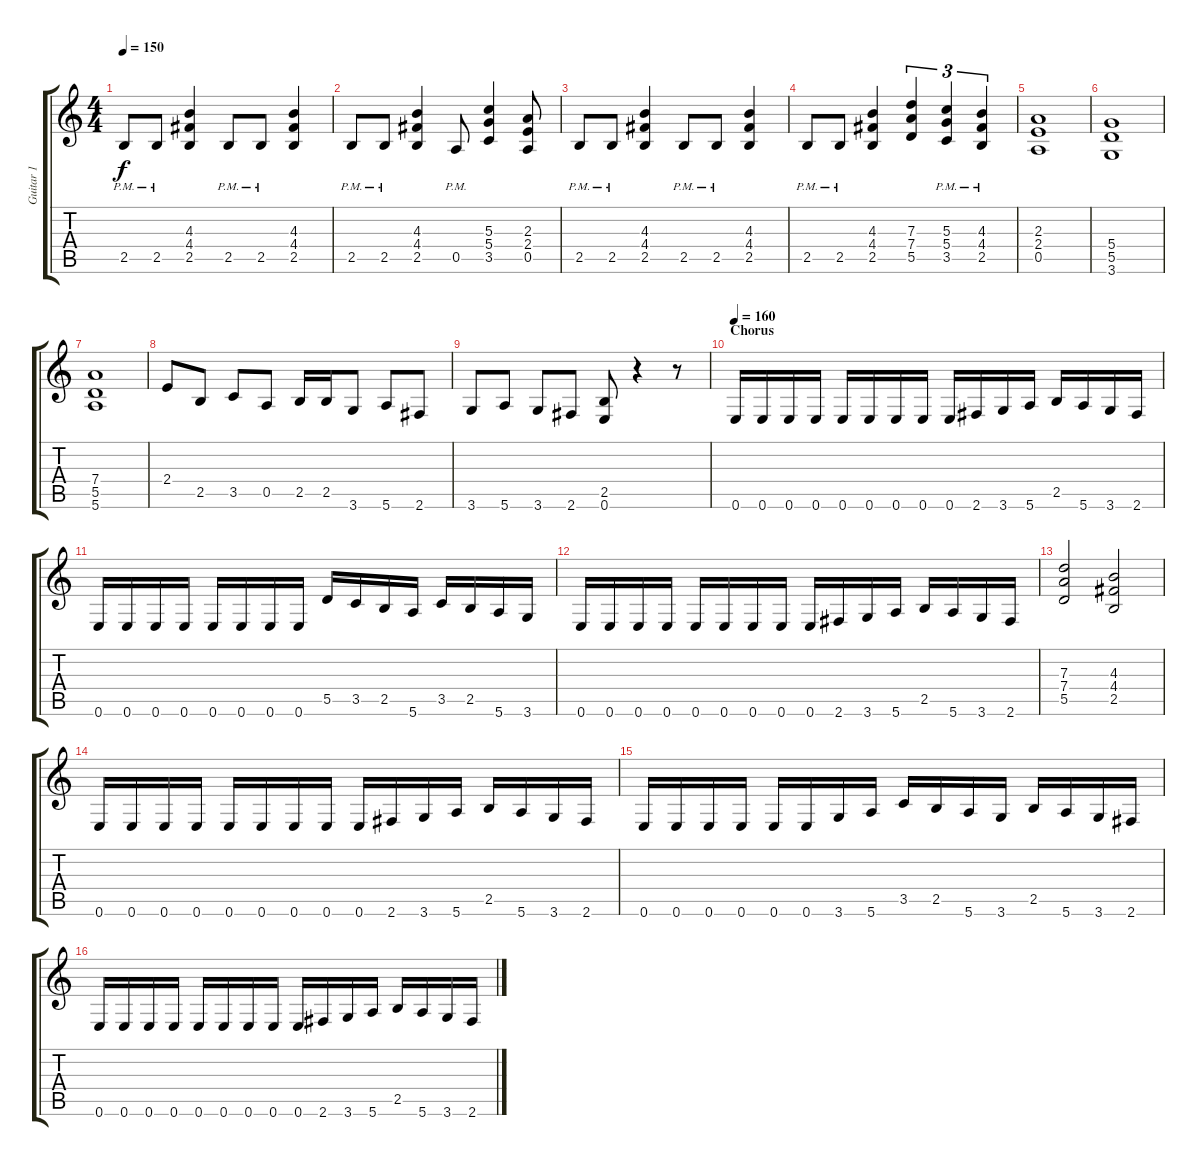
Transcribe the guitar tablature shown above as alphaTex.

\track ("Guitar 1" "Guitar 1") {instrument distortionguitar}
\staff {score tabs}
\tuning (E4 B3 G3 D3 A2 E2) {hide}
\ts (4 4)
\tempo 150
\clef g2
\ks c
2.5{pm}.8{dy f} 2.5{pm}.8 (4.3 4.4 2.5).4 2.5{pm}.8 2.5{pm}.8 (4.3 4.4 2.5).4 |
2.5{pm}.8 2.5{pm}.8 (4.3 4.4 2.5).4 0.5{pm}.8 (5.3 5.4 3.5).4 (2.3 2.4 0.5).8 |
2.5{pm}.8 2.5{pm}.8 (4.3 4.4 2.5).4 2.5{pm}.8 2.5{pm}.8 (4.3 4.4 2.5).4 |
2.5{pm}.8 2.5{pm}.8 (4.3 4.4 2.5).4 (7.3 7.4 5.5).4{tu (3 2)} (5.3{pm} 5.4{pm} 3.5{pm}).4{tu (3 2)} (4.3{pm} 4.4{pm} 2.5{pm}).4{tu (3 2)} |
(2.3 2.4 0.5).1 |
(5.4 5.5 3.6).1 |
(7.4 5.5 5.6).1 |
2.4.8 2.5.8 3.5.8 0.5.8 2.5.16 2.5.16 3.6.8 5.6.8 2.6.8 |
3.6.8 5.6.8 3.6.8 2.6.8 (2.5 0.6).8 r.4 r.8 |
\section ("" "Chorus")
\tempo 160
0.6.16 0.6.16 0.6.16 0.6.16 0.6.16 0.6.16 0.6.16 0.6.16 0.6.16 2.6.16 3.6.16 5.6.16 2.5.16 5.6.16 3.6.16 2.6.16 |
0.6.16 0.6.16 0.6.16 0.6.16 0.6.16 0.6.16 0.6.16 0.6.16 5.5.16 3.5.16 2.5.16 5.6.16 3.5.16 2.5.16 5.6.16 3.6.16 |
0.6.16 0.6.16 0.6.16 0.6.16 0.6.16 0.6.16 0.6.16 0.6.16 0.6.16 2.6.16 3.6.16 5.6.16 2.5.16 5.6.16 3.6.16 2.6.16 |
(7.3 7.4 5.5).2 (4.3 4.4 2.5).2 |
0.6.16 0.6.16 0.6.16 0.6.16 0.6.16 0.6.16 0.6.16 0.6.16 0.6.16 2.6.16 3.6.16 5.6.16 2.5.16 5.6.16 3.6.16 2.6.16 |
0.6.16 0.6.16 0.6.16 0.6.16 0.6.16 0.6.16 3.6.16 5.6.16 3.5.16 2.5.16 5.6.16 3.6.16 2.5.16 5.6.16 3.6.16 2.6.16 |
0.6.16 0.6.16 0.6.16 0.6.16 0.6.16 0.6.16 0.6.16 0.6.16 0.6.16 2.6.16 3.6.16 5.6.16 2.5.16 5.6.16 3.6.16 2.6.16
